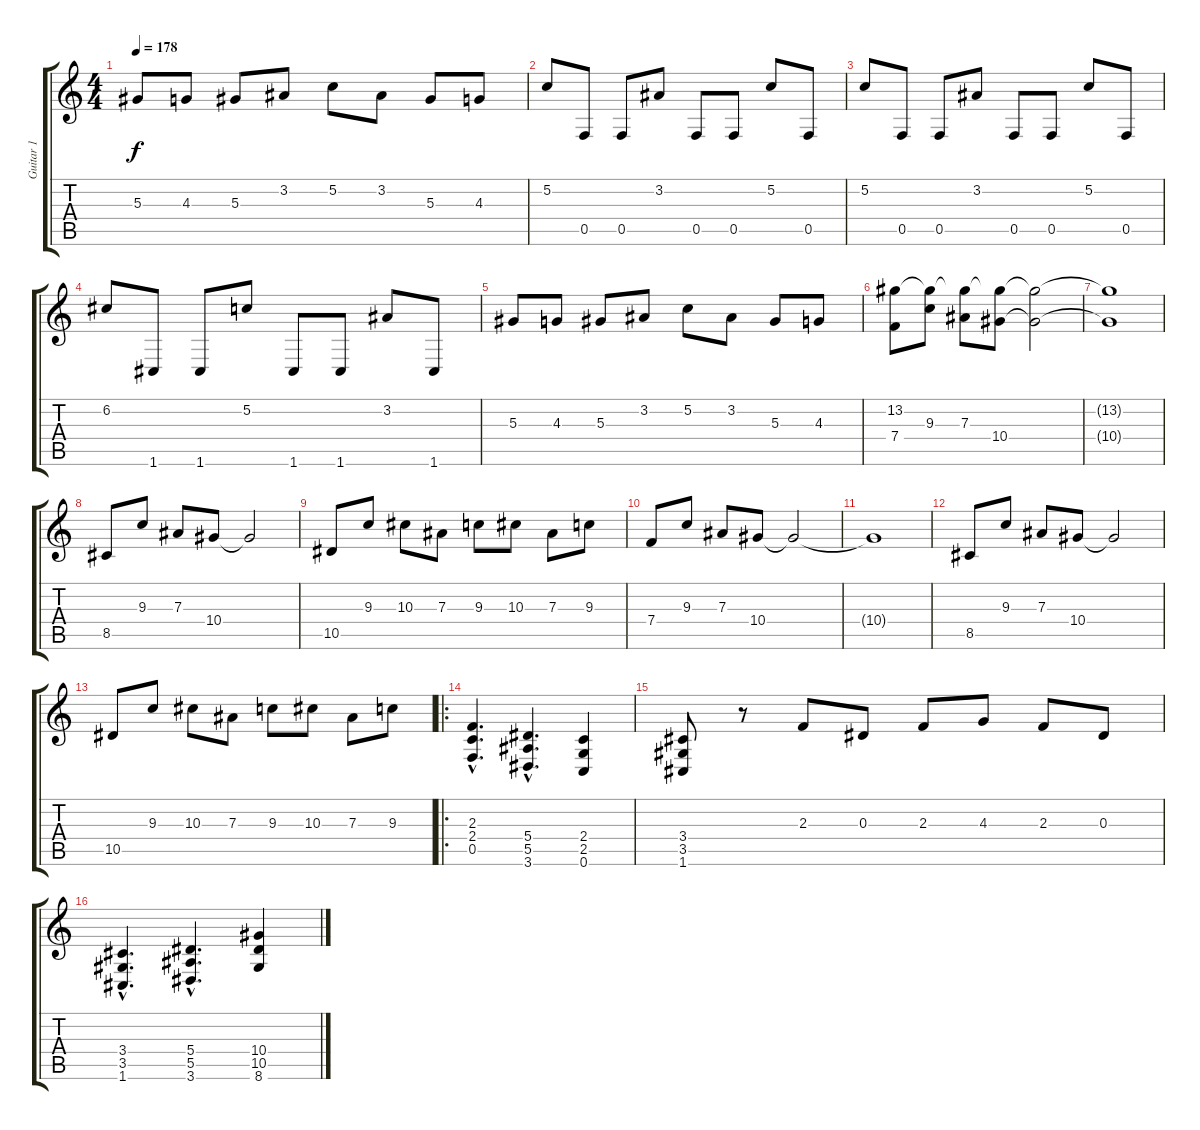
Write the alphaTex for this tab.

\track ("Guitar 1" "Guitar 1") {instrument electricguitarclean}
\staff {score tabs}
\tuning (C4 G3 Eb3 Bb2 F2 C2) {hide}
\ts (4 4)
\tempo 178
\clef g2
\ks c
5.3.8{dy f} 4.3.8 5.3.8 3.2.8 5.2.8 3.2.8 5.3.8 4.3.8 |
5.2.8 0.5.8 0.5.8 3.2.8 0.5.8 0.5.8 5.2.8 0.5.8 |
5.2.8 0.5.8 0.5.8 3.2.8 0.5.8 0.5.8 5.2.8 0.5.8 |
6.2.8 1.6.8 1.6.8 5.2.8 1.6.8 1.6.8 3.2.8 1.6.8 |
5.3.8 4.3.8 5.3.8 3.2.8 5.2.8 3.2.8 5.3.8 4.3.8 |
(13.2 7.4).8 (13.2{t} 9.3).8 (13.2{t} 7.3).8 (13.2{t} 10.4).8 (13.2{t} 10.4{t}).2 |
(13.2{t} 10.4{t}).1 |
8.5.8 9.3.8 7.3.8 10.4.8 10.4{t}.2 |
10.5.8 9.3.8 10.3.8 7.3.8 9.3.8 10.3.8 7.3.8 9.3.8 |
7.4.8 9.3.8 7.3.8 10.4.8 10.4{t}.2 |
10.4{t}.1 |
8.5.8 9.3.8 7.3.8 10.4.8 10.4{t}.2 |
10.5.8 9.3.8 10.3.8 7.3.8 9.3.8 10.3.8 7.3.8 9.3.8 |
\ro
(2.3{hac} 2.4{hac} 0.5{hac}).4{d} (5.4{hac} 5.5{hac} 3.6{hac}).4{d} (2.4 2.5 0.6).4 |
(3.4 3.5 1.6).8 r.8 2.3.8 0.3.8 2.3.8 4.3.8 2.3.8 0.3.8 |
(3.4{hac} 3.5{hac} 1.6{hac}).4{d} (5.4{hac} 5.5{hac} 3.6{hac}).4{d} (10.4 10.5 8.6).4
